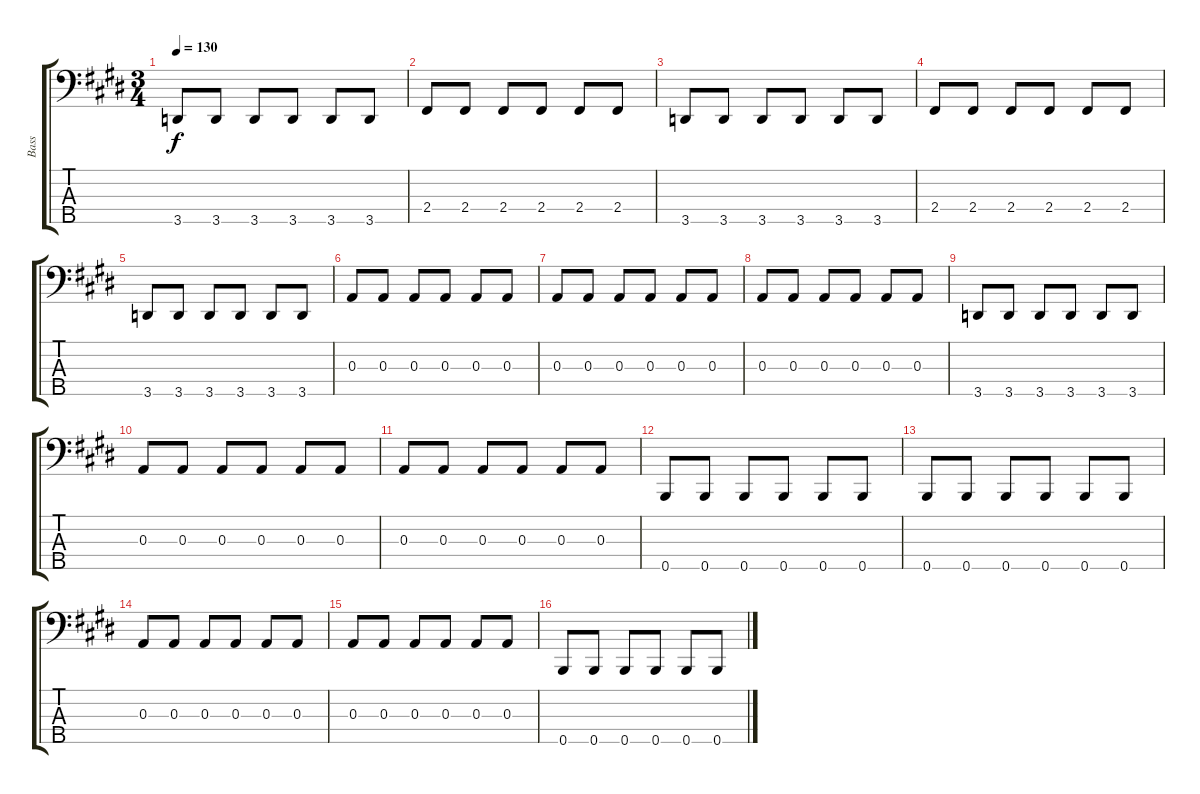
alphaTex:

\track ("Bass" "Bass") {instrument electricbassfinger}
\staff {score tabs}
\tuning (G2 D2 A1 E1 B0) {hide}
\ts (3 4)
\tempo 130
\clef f4
\ks e
3.5.8{dy f} 3.5.8 3.5.8 3.5.8 3.5.8 3.5.8 |
2.4.8 2.4.8 2.4.8 2.4.8 2.4.8 2.4.8 |
3.5.8 3.5.8 3.5.8 3.5.8 3.5.8 3.5.8 |
2.4.8 2.4.8 2.4.8 2.4.8 2.4.8 2.4.8 |
3.5.8 3.5.8 3.5.8 3.5.8 3.5.8 3.5.8 |
0.3.8 0.3.8 0.3.8 0.3.8 0.3.8 0.3.8 |
0.3.8 0.3.8 0.3.8 0.3.8 0.3.8 0.3.8 |
0.3.8 0.3.8 0.3.8 0.3.8 0.3.8 0.3.8 |
3.5.8 3.5.8 3.5.8 3.5.8 3.5.8 3.5.8 |
0.3.8 0.3.8 0.3.8 0.3.8 0.3.8 0.3.8 |
0.3.8 0.3.8 0.3.8 0.3.8 0.3.8 0.3.8 |
0.5.8 0.5.8 0.5.8 0.5.8 0.5.8 0.5.8 |
0.5.8 0.5.8 0.5.8 0.5.8 0.5.8 0.5.8 |
0.3.8 0.3.8 0.3.8 0.3.8 0.3.8 0.3.8 |
0.3.8 0.3.8 0.3.8 0.3.8 0.3.8 0.3.8 |
0.5.8 0.5.8 0.5.8 0.5.8 0.5.8 0.5.8
